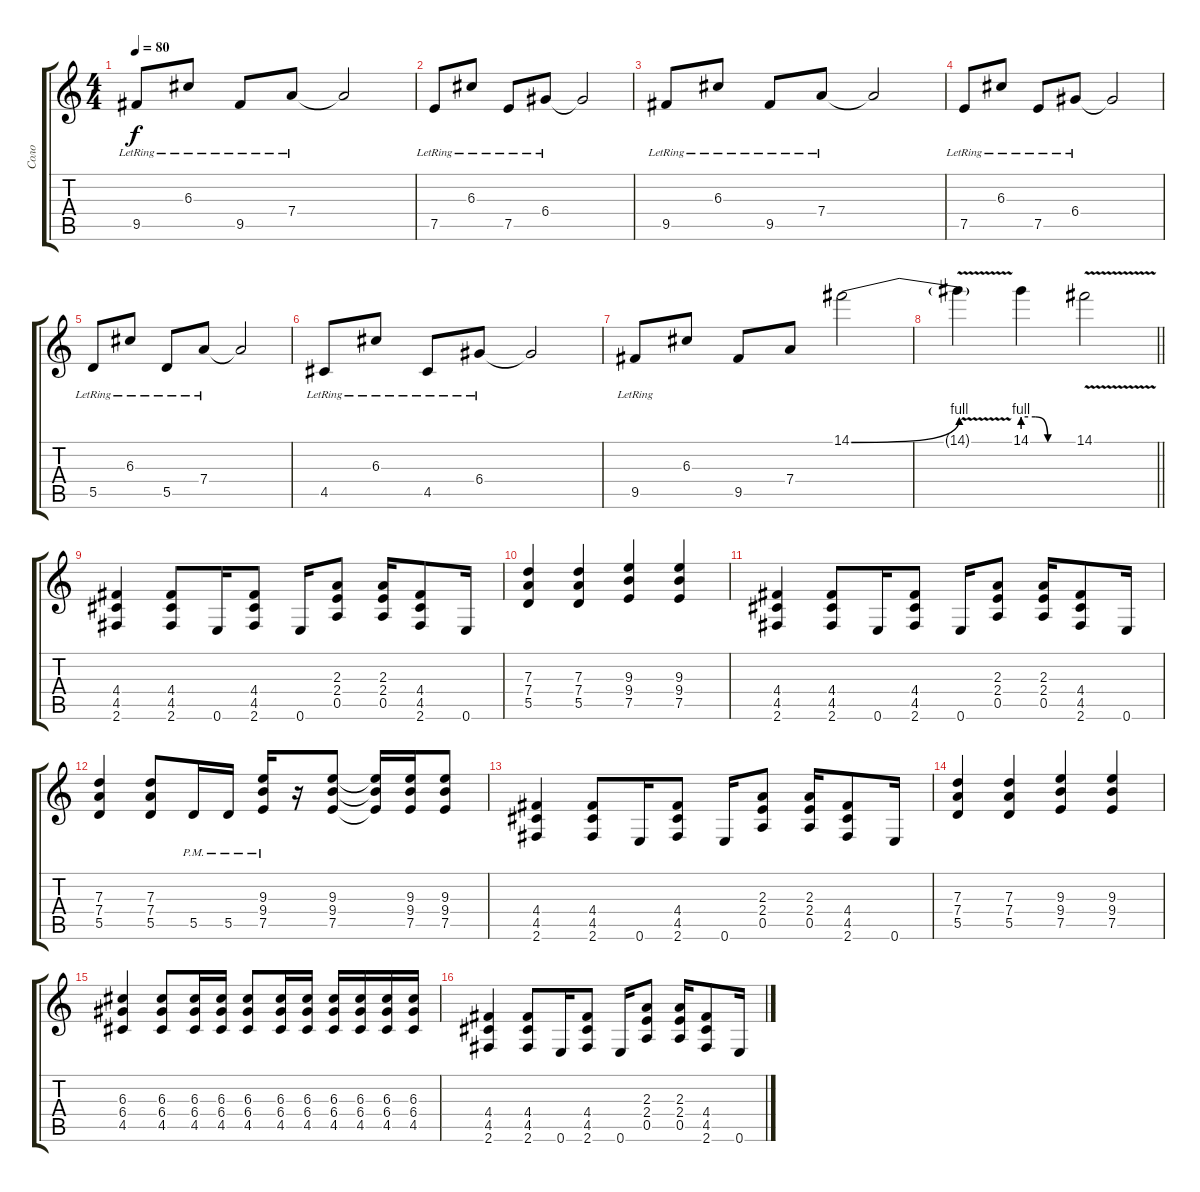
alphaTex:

\track ("Соло" "Соло") {instrument distortionguitar}
\staff {score tabs}
\tuning (E4 B3 G3 D3 A2 E2) {hide}
\ts (4 4)
\tempo 80
\clef g2
\ks c
9.5{lr}.8{dy f volume 16 instrument electricguitarclean} 6.3{lr}.8 9.5{lr}.8 7.4{lr}.8 7.4{t}.2 |
7.5{lr}.8 6.3{lr}.8 7.5{lr}.8 6.4{lr}.8 6.4{t}.2 |
9.5{lr}.8 6.3{lr}.8 9.5{lr}.8 7.4{lr}.8 7.4{t}.2 |
7.5{lr}.8 6.3{lr}.8 7.5{lr}.8 6.4{lr}.8 6.4{t}.2 |
5.5{lr}.8 6.3{lr}.8 5.5{lr}.8 7.4{lr}.8 7.4{t}.2 |
4.5{lr}.8 6.3{lr}.8 4.5{lr}.8 6.4{lr}.8 6.4{t}.2 |
9.5{lr}.8 6.3.8 9.5.8 7.4.8 14.1{be (bend 0 0 60 4)}.2{instrument distortionguitar} |
\barLineRight lightlight
14.1{v t}.4 14.1{be (custom 0 4 15 4 30 0 60 0)}.4 14.1{v}.2 |
(4.4 4.5 2.6).4 (4.4 4.5 2.6).8 0.6.16 (4.4 4.5 2.6).8 0.6.16 (2.3 2.4 0.5).8 (2.3 2.4 0.5).16 (4.4 4.5 2.6).8 0.6.16 |
(7.3 7.4 5.5).4 (7.3 7.4 5.5).4 (9.3 9.4 7.5).4 (9.3 9.4 7.5).4 |
(4.4 4.5 2.6).4 (4.4 4.5 2.6).8 0.6.16 (4.4 4.5 2.6).8 0.6.16 (2.3 2.4 0.5).8 (2.3 2.4 0.5).16 (4.4 4.5 2.6).8 0.6.16 |
(7.3 7.4 5.5).4 (7.3 7.4 5.5).8 5.5{pm}.16 5.5{pm}.16 (9.3 9.4 7.5{pm}).16 r.16 (9.3 9.4 7.5).8 (9.3{t} 9.4{t} 7.5{t}).16 (9.3 9.4 7.5).16 (9.3 9.4 7.5).8 |
(4.4 4.5 2.6).4 (4.4 4.5 2.6).8 0.6.16 (4.4 4.5 2.6).8 0.6.16 (2.3 2.4 0.5).8 (2.3 2.4 0.5).16 (4.4 4.5 2.6).8 0.6.16 |
(7.3 7.4 5.5).4 (7.3 7.4 5.5).4 (9.3 9.4 7.5).4 (9.3 9.4 7.5).4 |
(6.3 6.4 4.5).4 (6.3 6.4 4.5).8 (6.3 6.4 4.5).16 (6.3 6.4 4.5).16 (6.3 6.4 4.5).8 (6.3 6.4 4.5).16 (6.3 6.4 4.5).16 (6.3 6.4 4.5).16 (6.3 6.4 4.5).16 (6.3 6.4 4.5).16 (6.3 6.4 4.5).16 |
(4.4 4.5 2.6).4 (4.4 4.5 2.6).8 0.6.16 (4.4 4.5 2.6).8 0.6.16 (2.3 2.4 0.5).8 (2.3 2.4 0.5).16 (4.4 4.5 2.6).8 0.6.16
